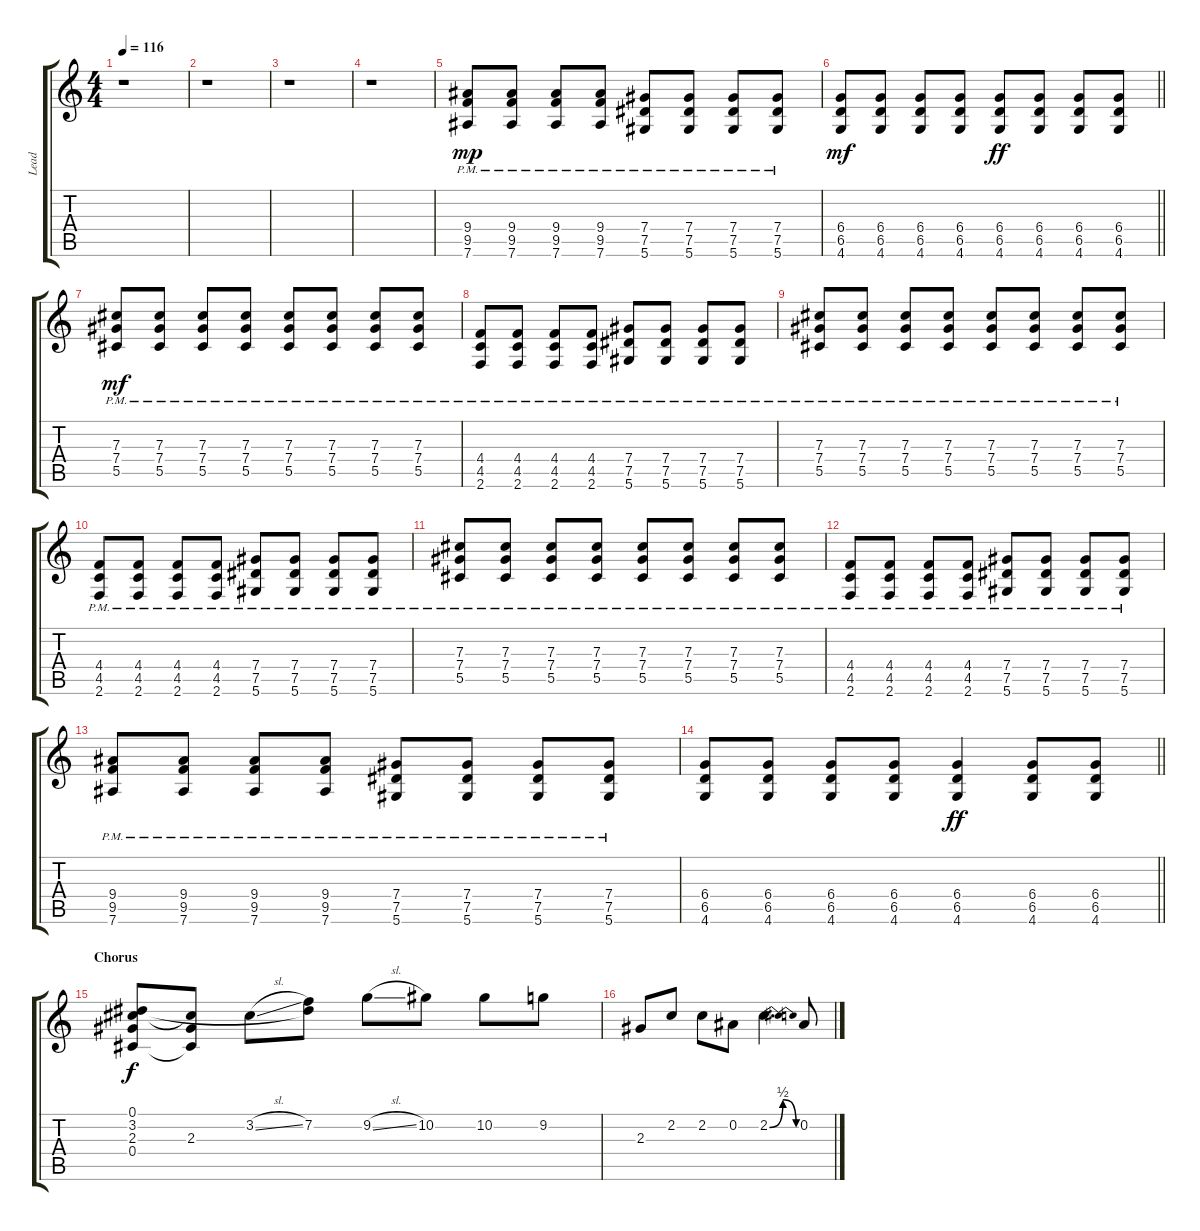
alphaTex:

\track ("Lead" "Lead") {instrument overdrivenguitar}
\staff {score tabs}
\tuning (Eb4 Bb3 Gb3 Db3 Ab2 Eb2) {hide}
\ts (4 4)
\tempo 116
\clef g2
\ks c
r.1{dy f} |
r.1 |
r.1 |
r.1 |
(9.4{pm} 9.5{pm} 7.6{pm}).8{dy mp} (9.4{pm} 9.5{pm} 7.6{pm}).8 (9.4{pm} 9.5{pm} 7.6{pm}).8 (9.4{pm} 9.5{pm} 7.6{pm}).8 (7.4{pm} 7.5{pm} 5.6{pm}).8 (7.4{pm} 7.5{pm} 5.6{pm}).8 (7.4{pm} 7.5{pm} 5.6{pm}).8 (7.4{pm} 7.5{pm} 5.6{pm}).8 |
\barLineRight lightlight
(6.4 6.5 4.6).8{dy mf} (6.4 6.5 4.6).8 (6.4 6.5 4.6).8 (6.4 6.5 4.6).8 (6.4 6.5 4.6).8{dy ff} (6.4 6.5 4.6).8 (6.4 6.5 4.6).8 (6.4 6.5 4.6).8 |
(7.3{pm} 7.4{pm} 5.5{pm}).8{dy mf} (7.3{pm} 7.4{pm} 5.5{pm}).8 (7.3{pm} 7.4{pm} 5.5{pm}).8 (7.3{pm} 7.4{pm} 5.5{pm}).8 (7.3{pm} 7.4{pm} 5.5{pm}).8 (7.3{pm} 7.4{pm} 5.5{pm}).8 (7.3{pm} 7.4{pm} 5.5{pm}).8 (7.3{pm} 7.4{pm} 5.5{pm}).8 |
(4.4{pm} 4.5{pm} 2.6{pm}).8 (4.4{pm} 4.5{pm} 2.6{pm}).8 (4.4{pm} 4.5{pm} 2.6{pm}).8 (4.4{pm} 4.5{pm} 2.6{pm}).8 (7.4{pm} 7.5{pm} 5.6{pm}).8 (7.4{pm} 7.5{pm} 5.6{pm}).8 (7.4{pm} 7.5{pm} 5.6{pm}).8 (7.4{pm} 7.5{pm} 5.6{pm}).8 |
(7.3{pm} 7.4{pm} 5.5{pm}).8 (7.3{pm} 7.4{pm} 5.5{pm}).8 (7.3{pm} 7.4{pm} 5.5{pm}).8 (7.3{pm} 7.4{pm} 5.5{pm}).8 (7.3{pm} 7.4{pm} 5.5{pm}).8 (7.3{pm} 7.4{pm} 5.5{pm}).8 (7.3{pm} 7.4{pm} 5.5{pm}).8 (7.3{pm} 7.4{pm} 5.5{pm}).8 |
(4.4{pm} 4.5{pm} 2.6{pm}).8 (4.4{pm} 4.5{pm} 2.6{pm}).8 (4.4{pm} 4.5{pm} 2.6{pm}).8 (4.4{pm} 4.5{pm} 2.6{pm}).8 (7.4{pm} 7.5{pm} 5.6{pm}).8 (7.4{pm} 7.5{pm} 5.6{pm}).8 (7.4{pm} 7.5{pm} 5.6{pm}).8 (7.4{pm} 7.5{pm} 5.6{pm}).8 |
(7.3{pm} 7.4{pm} 5.5{pm}).8 (7.3{pm} 7.4{pm} 5.5{pm}).8 (7.3{pm} 7.4{pm} 5.5{pm}).8 (7.3{pm} 7.4{pm} 5.5{pm}).8 (7.3{pm} 7.4{pm} 5.5{pm}).8 (7.3{pm} 7.4{pm} 5.5{pm}).8 (7.3{pm} 7.4{pm} 5.5{pm}).8 (7.3{pm} 7.4{pm} 5.5{pm}).8 |
(4.4{pm} 4.5{pm} 2.6{pm}).8 (4.4{pm} 4.5{pm} 2.6{pm}).8 (4.4{pm} 4.5{pm} 2.6{pm}).8 (4.4{pm} 4.5{pm} 2.6{pm}).8 (7.4{pm} 7.5{pm} 5.6{pm}).8 (7.4{pm} 7.5{pm} 5.6{pm}).8 (7.4{pm} 7.5{pm} 5.6{pm}).8 (7.4{pm} 7.5{pm} 5.6{pm}).8 |
(9.4{pm} 9.5{pm} 7.6{pm}).8 (9.4{pm} 9.5{pm} 7.6{pm}).8 (9.4{pm} 9.5{pm} 7.6{pm}).8 (9.4{pm} 9.5{pm} 7.6{pm}).8 (7.4{pm} 7.5{pm} 5.6{pm}).8 (7.4{pm} 7.5{pm} 5.6{pm}).8 (7.4{pm} 7.5{pm} 5.6{pm}).8 (7.4{pm} 7.5{pm} 5.6{pm}).8 |
\barLineRight lightlight
(6.4 6.5 4.6).8 (6.4 6.5 4.6).8 (6.4 6.5 4.6).8 (6.4 6.5 4.6).8 (6.4 6.5 4.6).4{dy ff} (6.4 6.5 4.6).8 (6.4 6.5 4.6).8 |
\section ("" "Chorus")
(0.1 3.2 2.3 0.4).8{dy f} (3.2{t} 2.3 0.4{t}).8 3.2{sl}.8 (0.1{t} 7.2).8 9.2{sl}.8 10.2.8 10.2.8 9.2.8 |
2.3.8 2.2.8 2.2.8 0.2.8 2.2{be (bendrelease 0 0 20 2 35 2 60 0)}.4{d} 0.2.8
